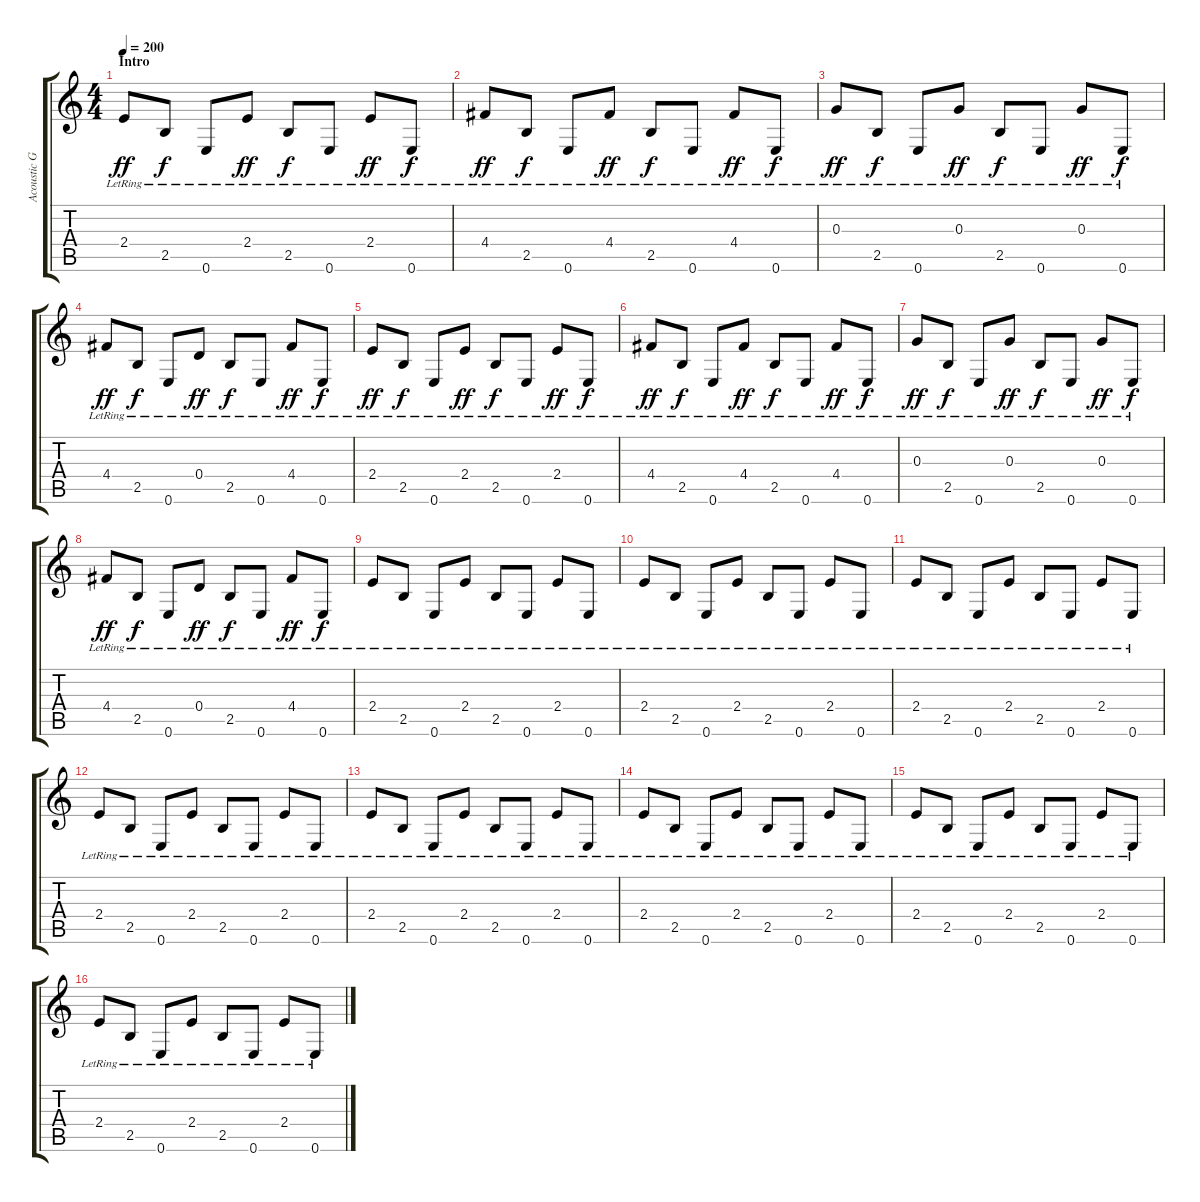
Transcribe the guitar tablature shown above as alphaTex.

\track ("Acoustic Guitar 2" "Acoustic G") {instrument acousticguitarnylon}
\staff {score tabs}
\tuning (E4 B3 G3 D3 A2 E2) {hide}
\ts (4 4)
\section ("" "Intro")
\tempo 200
\clef g2
\ks c
2.4{lr}.8{dy ff instrument acousticguitarnylon} 2.5{lr}.8{dy f} 0.6{lr}.8 2.4{lr}.8{dy ff} 2.5{lr}.8{dy f} 0.6{lr}.8 2.4{lr}.8{dy ff} 0.6{lr}.8{dy f} |
4.4{lr}.8{dy ff} 2.5{lr}.8{dy f} 0.6{lr}.8 4.4{lr}.8{dy ff} 2.5{lr}.8{dy f} 0.6{lr}.8 4.4{lr}.8{dy ff} 0.6{lr}.8{dy f} |
0.3{lr}.8{dy ff} 2.5{lr}.8{dy f} 0.6{lr}.8 0.3{lr}.8{dy ff} 2.5{lr}.8{dy f} 0.6{lr}.8 0.3{lr}.8{dy ff} 0.6{lr}.8{dy f} |
4.4{lr}.8{dy ff} 2.5{lr}.8{dy f} 0.6{lr}.8 0.4{lr}.8{dy ff} 2.5{lr}.8{dy f} 0.6{lr}.8 4.4{lr}.8{dy ff} 0.6{lr}.8{dy f} |
2.4{lr}.8{dy ff} 2.5{lr}.8{dy f} 0.6{lr}.8 2.4{lr}.8{dy ff} 2.5{lr}.8{dy f} 0.6{lr}.8 2.4{lr}.8{dy ff} 0.6{lr}.8{dy f} |
4.4{lr}.8{dy ff} 2.5{lr}.8{dy f} 0.6{lr}.8 4.4{lr}.8{dy ff} 2.5{lr}.8{dy f} 0.6{lr}.8 4.4{lr}.8{dy ff} 0.6{lr}.8{dy f} |
0.3{lr}.8{dy ff} 2.5{lr}.8{dy f} 0.6{lr}.8 0.3{lr}.8{dy ff} 2.5{lr}.8{dy f} 0.6{lr}.8 0.3{lr}.8{dy ff} 0.6{lr}.8{dy f} |
4.4{lr}.8{dy ff} 2.5{lr}.8{dy f} 0.6{lr}.8 0.4{lr}.8{dy ff} 2.5{lr}.8{dy f} 0.6{lr}.8 4.4{lr}.8{dy ff} 0.6{lr}.8{dy f} |
2.4{lr}.8 2.5{lr}.8 0.6{lr}.8 2.4{lr}.8 2.5{lr}.8 0.6{lr}.8 2.4{lr}.8 0.6{lr}.8 |
2.4{lr}.8 2.5{lr}.8 0.6{lr}.8 2.4{lr}.8 2.5{lr}.8 0.6{lr}.8 2.4{lr}.8 0.6{lr}.8 |
2.4{lr}.8 2.5{lr}.8 0.6{lr}.8 2.4{lr}.8 2.5{lr}.8 0.6{lr}.8 2.4{lr}.8 0.6{lr}.8 |
2.4{lr}.8 2.5{lr}.8 0.6{lr}.8 2.4{lr}.8 2.5{lr}.8 0.6{lr}.8 2.4{lr}.8 0.6{lr}.8 |
2.4{lr}.8 2.5{lr}.8 0.6{lr}.8 2.4{lr}.8 2.5{lr}.8 0.6{lr}.8 2.4{lr}.8 0.6{lr}.8 |
2.4{lr}.8 2.5{lr}.8 0.6{lr}.8 2.4{lr}.8 2.5{lr}.8 0.6{lr}.8 2.4{lr}.8 0.6{lr}.8 |
2.4{lr}.8 2.5{lr}.8 0.6{lr}.8 2.4{lr}.8 2.5{lr}.8 0.6{lr}.8 2.4{lr}.8 0.6{lr}.8 |
2.4{lr}.8 2.5{lr}.8 0.6{lr}.8 2.4{lr}.8 2.5{lr}.8 0.6{lr}.8 2.4{lr}.8 0.6{lr}.8
